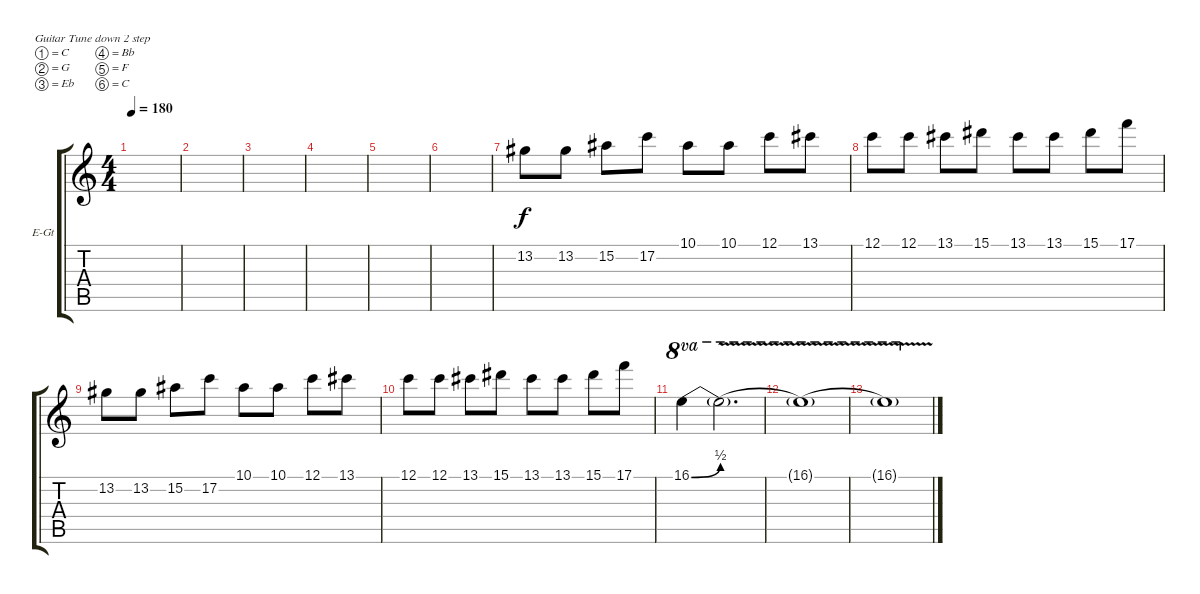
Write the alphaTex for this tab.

\bracketExtendMode groupsimilarinstruments
\firstSystemTrackNameOrientation horizontal
\otherSystemsTrackNameOrientation horizontal
\track ("Gtr3" "E-Gt") {instrument distortionguitar}
\staff {score tabs}
\tuning (C4 G3 Eb3 Bb2 F2 C2)
\ts (4 4)
\tempo 180
\clef g2
\ks c
|
|
|
|
|
|
13.2.8 13.2.8 15.2.8 17.2.8 10.1.8 10.1.8 12.1.8 13.1.8 |
12.1.8 12.1.8 13.1.8 15.1.8 13.1.8 13.1.8 15.1.8 17.1.8 |
13.2.8 13.2.8 15.2.8 17.2.8 10.1.8 10.1.8 12.1.8 13.1.8 |
12.1.8 12.1.8 13.1.8 15.1.8 13.1.8 13.1.8 15.1.8 17.1.8 |
16.1{be (bend 0 0 15 2)}.4{ot 8va} 16.1{be (hold 0 0 60 0) v t}.2{d ot 8va} |
16.1{be (hold 0 0 60 0) v t}.1{ot 8va} |
16.1{be (hold 0 0 60 0) v t}.1{ot 8va}
